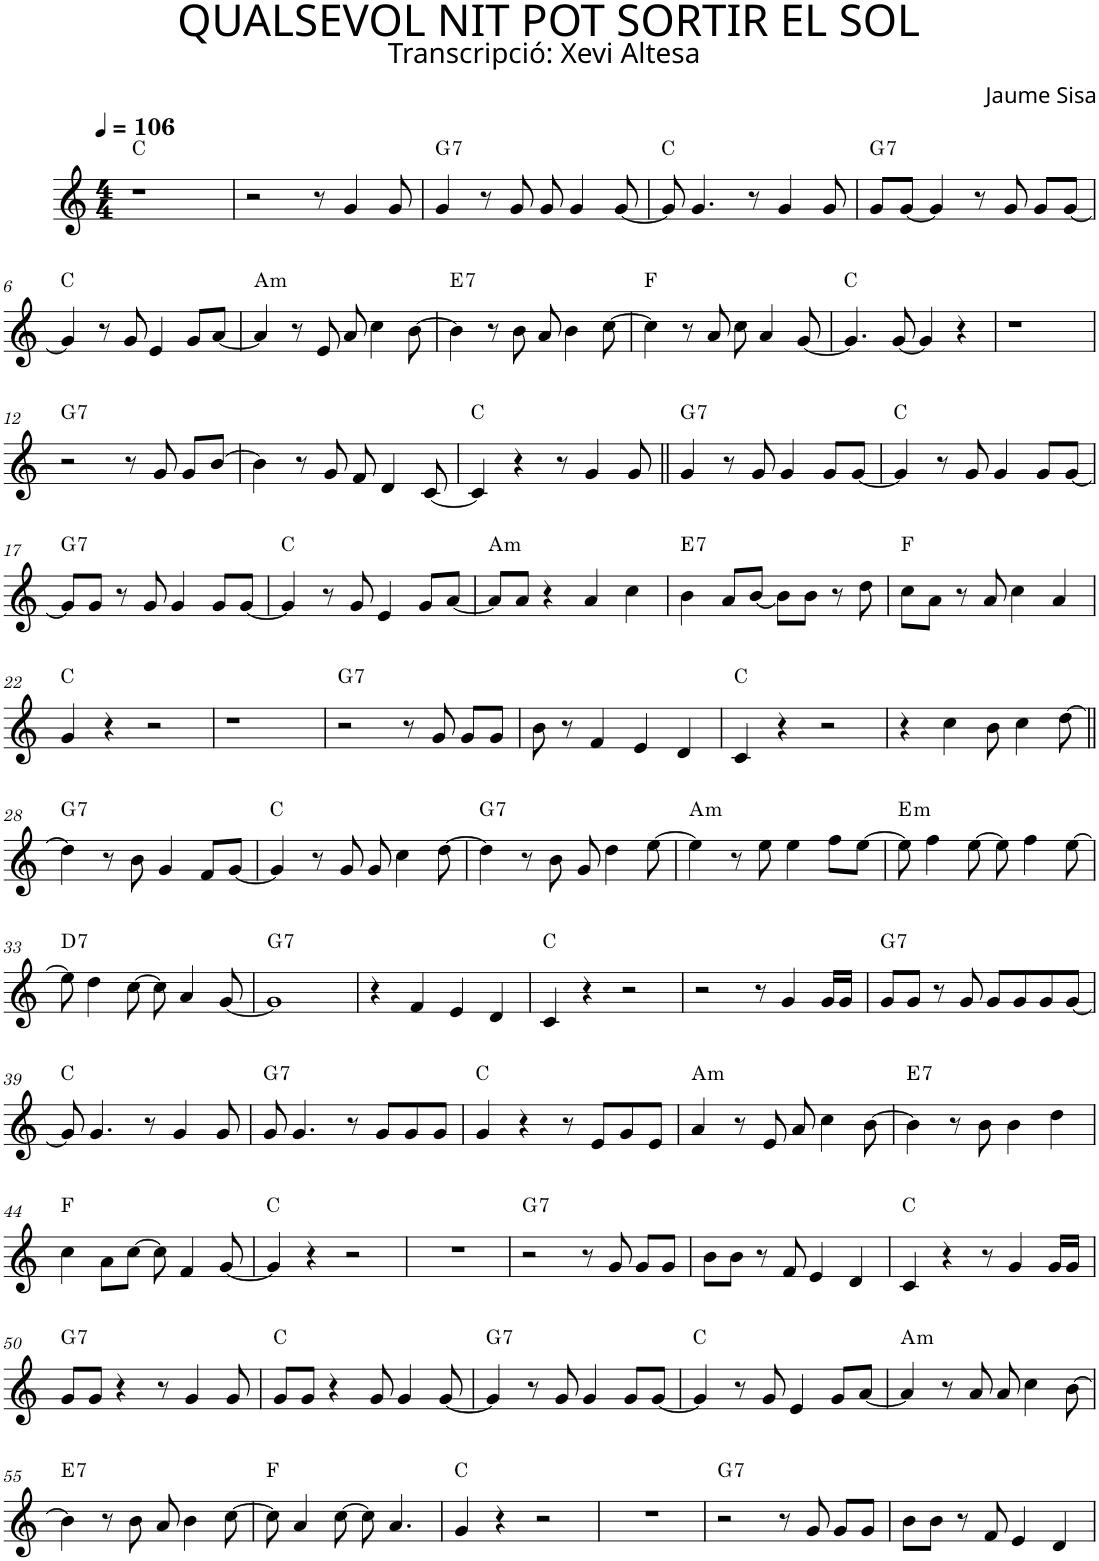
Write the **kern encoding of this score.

**kern	**harte
*part1	*part1
*staff1	*
*I"P1	*
*clefG2	*
*k[]	*
*M4/4	*
*MM106	*
=1	=1
1r	C:maj
=2	=2
2r	.
8r	.
4g/	.
8g/	.
=3	=3
!	!LO:H:kt=7
4g/	G:7
8r	.
8g/	.
8g/	.
4g/	.
[<8g/	.
=4	=4
8g/]	C:maj
4.g/	.
8r	.
4g/	.
8g/	.
=5	=5
!	!LO:H:kt=7
8g/L	G:7
[<8g/J	.
4g/]	.
8r	.
8g/	.
8g/L	.
[<8g/J	.
!!LO:LB:g=z
=6	=6
4g/]	C:maj
8r	.
8g/	.
4e/	.
8g/L	.
[8a/J	.
=7	=7
!	!LO:H:kt=m
4a/]	A:min
8r	.
8e/	.
8a/	.
4cc\	.
[>8b\	.
=8	=8
!	!LO:H:kt=7
4b\]	E:7
8r	.
8b\	.
8a/	.
4b\	.
[>8cc\	.
=9	=9
4cc\]	F:maj
8r	.
8a/	.
8cc\	.
4a/	.
[<8gn/	.
=10	=10
4.g/]	C:maj
[<8g/	.
4g/]	.
4r	.
=11	=11
1r	.
!!LO:LB:g=z
=12	=12
!	!LO:H:kt=7
2r	G:7
8r	.
8g/	.
8g/L	.
[8b/J	.
=13	=13
4b\]	.
8r	.
8g/	.
8f/	.
4d/	.
[<8c/	.
=14	=14
4c/]	C:maj
4r	.
8r	.
4g/	.
8g/	.
=15||	=15||
!	!LO:H:kt=7
4g/	G:7
8r	.
8g/	.
4g/	.
8g/L	.
[<8g/J	.
=16	=16
4g/]	C:maj
8r	.
8g/	.
4g/	.
8g/L	.
[<8g/J	.
!!LO:LB:g=z
=17	=17
!	!LO:H:kt=7
8g/L]	G:7
8g/J	.
8r	.
8g/	.
4g/	.
8g/L	.
[<8g/J	.
=18	=18
4g/]	C:maj
8r	.
8g/	.
4e/	.
8g/L	.
[<8a/J	.
=19	=19
!	!LO:H:kt=m
8a/L]	A:min
8a/J	.
4r	.
4a/	.
4cc\	.
=20	=20
!	!LO:H:kt=7
4b\	E:7
8a/L	.
[<8b/J	.
8b\L]	.
8b\J	.
8r	.
8dd\	.
=21	=21
8cc\L	F:maj
8a\J	.
8r	.
8a/	.
4cc\	.
4a/	.
!!LO:LB:g=z
=22	=22
4g/	C:maj
4r	.
2r	.
=23	=23
1r	.
=24	=24
!	!LO:H:kt=7
2r	G:7
8r	.
8g/	.
8g/L	.
8g/J	.
=25	=25
8b\	.
8r	.
4f/	.
4e/	.
4d/	.
=26	=26
4c/	C:maj
4r	.
2r	.
=27	=27
4r	.
4cc\	.
8b\	.
4cc\	.
[>8dd\	.
!!LO:LB:g=z
=28||	=28||
!	!LO:H:kt=7
4dd\]	G:7
8r	.
8b\	.
4g/	.
8f/L	.
[<8g/J	.
=29	=29
4g/]	C:maj
8r	.
8g/	.
8g/	.
4cc\	.
[>8dd\	.
=30	=30
!	!LO:H:kt=7
4dd\]	G:7
8r	.
8b\	.
8g/	.
4dd\	.
[>8ee\	.
=31	=31
!	!LO:H:kt=m
4ee\]	A:min
8r	.
8ee\	.
4ee\	.
8ff\L	.
[>8ee\J	.
=32	=32
!	!LO:H:kt=m
8ee\]	E:min
4ff\	.
[>8ee\	.
8ee\]	.
4ff\	.
[>8ee\	.
!!LO:LB:g=z
=33	=33
!	!LO:H:kt=7
8ee\]	D:7
4dd\	.
[>8cc\	.
8cc\]	.
4a/	.
[<8g/	.
=34	=34
!	!LO:H:kt=7
1g]	G:7
=35	=35
4r	.
4f/	.
4e/	.
4d/	.
=36	=36
4c/	C:maj
4r	.
2r	.
=37	=37
2r	.
8r	.
4g/	.
16g/LL	.
16g/JJ	.
=38	=38
!	!LO:H:kt=7
8g/L	G:7
8g/J	.
8r	.
8g/	.
8g/L	.
8g/	.
8g/	.
[8g/J	.
!!LO:LB:g=z
=39	=39
8g/]	C:maj
4.g/	.
8r	.
4g/	.
8g/	.
=40	=40
!	!LO:H:kt=7
8g/	G:7
4.g/	.
8r	.
8g/L	.
8g/	.
8g/J	.
=41	=41
4g/	C:maj
4r	.
8r	.
8e/L	.
8g/	.
8e/J	.
=42	=42
!	!LO:H:kt=m
4a/	A:min
8r	.
8e/	.
8a/	.
4cc\	.
[>8b\	.
=43	=43
!	!LO:H:kt=7
4b\]	E:7
8r	.
8b\	.
4b\	.
4dd\	.
!!LO:LB:g=z
=44	=44
4cc\	F:maj
8a\L	.
[8cc\J	.
8cc\]	.
4f/	.
[8gn/	.
=45	=45
4g/]	C:maj
4r	.
2r	.
=46	=46
1r	.
=47	=47
!	!LO:H:kt=7
2r	G:7
8r	.
8g/	.
8g/L	.
8g/J	.
=48	=48
8b\L	.
8b\J	.
8r	.
8f/	.
4e/	.
4d/	.
=49	=49
4c/	C:maj
4r	.
8r	.
4g/	.
16g/LL	.
16g/JJ	.
!!LO:LB:g=z
=50	=50
!	!LO:H:kt=7
8g/L	G:7
8g/J	.
4r	.
8r	.
4g/	.
8g/	.
=51	=51
8g/L	C:maj
8g/J	.
4r	.
8g/	.
4g/	.
[8g/	.
=52	=52
!	!LO:H:kt=7
4g/]	G:7
8r	.
8g/	.
4g/	.
8g/L	.
[8g/J	.
=53	=53
4g/]	C:maj
8r	.
8g/	.
4e/	.
8g/L	.
[8a/J	.
=54	=54
!	!LO:H:kt=m
4a/]	A:min
8r	.
8a/	.
8a/	.
4cc\	.
[8b\	.
!!LO:LB:g=z
=55	=55
!	!LO:H:kt=7
4b\]	E:7
8r	.
8b\	.
8a/	.
4b\	.
[>8cc\	.
=56	=56
8cc\]	F:maj
4a/	.
[8cc\	.
8cc\]	.
4.a/	.
=57	=57
4g/	C:maj
4r	.
2r	.
=58	=58
1r	.
=59	=59
!	!LO:H:kt=7
2r	G:7
8r	.
8g/	.
8g/L	.
8g/J	.
=60	=60
8b\L	.
8b\J	.
8r	.
8f/	.
4e/	.
4d/	.
=	=
*-	*-
